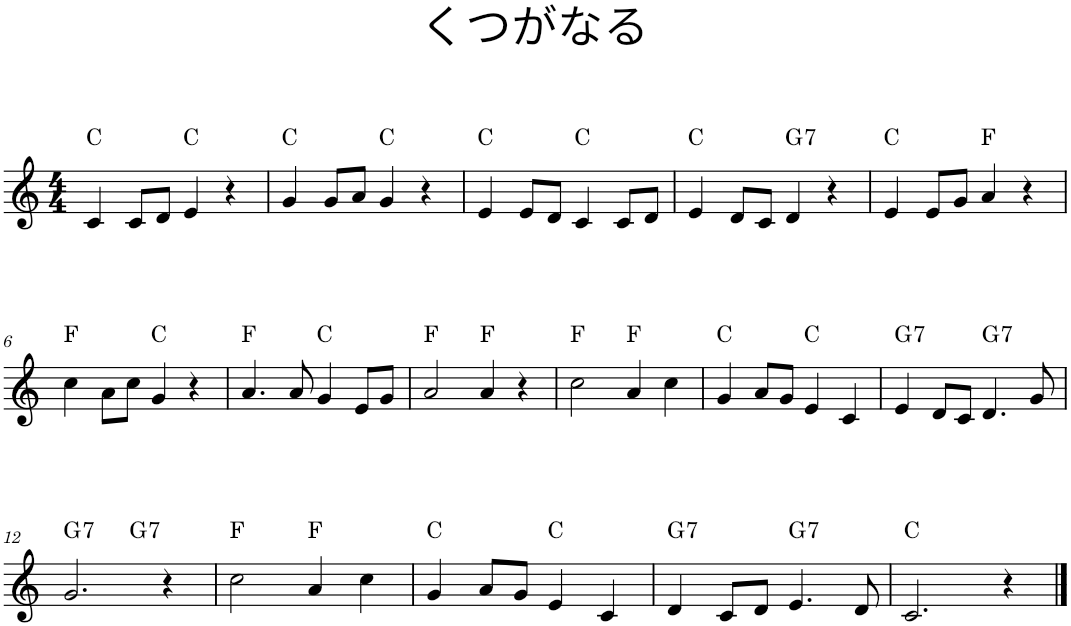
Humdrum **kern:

**kern	**harte
*part1	*part1
*staff1	*
*I"Piano	*
*I'Pno.	*
*clefG2	*
*k[]	*
*M4/4	*
=1	=1
4c/	C:maj
8c/L	.
8d/J	.
4e/	C:maj
4r	.
=2	=2
4g/	C:maj
8g/L	.
8a/J	.
4g/	C:maj
4r	.
=3	=3
4e/	C:maj
8e/L	.
8d/J	.
4c/	C:maj
8c/L	.
8d/J	.
=4	=4
4e/	C:maj
8d/L	.
8c/J	.
!	!LO:H:kt=7
4d/	G:7
4r	.
=5	=5
4e/	C:maj
8e/L	.
8g/J	.
4a/	F:maj
4r	.
!!LO:LB:g=z
=6	=6
4cc\	F:maj
8a\L	.
8cc\J	.
4g/	C:maj
4r	.
=7	=7
4.a/	F:maj
8a/	.
4g/	C:maj
8e/L	.
8g/J	.
=8	=8
2a/	F:maj
4a/	F:maj
4r	.
=9	=9
2cc\	F:maj
4a/	F:maj
4cc\	.
=10	=10
4g/	C:maj
8a/L	.
8g/J	.
4e/	C:maj
4c/	.
=11	=11
!	!LO:H:kt=7
4e/	G:7
8d/L	.
8c/J	.
!	!LO:H:kt=7
4.d/	G:7
8g/	.
!!LO:LB:g=z
=12	=12
!	!LO:H:kt=7
*^	*
2.g/	2ryy	G:7
!	!	!LO:H:kt=7
.	2ryy	G:7
4r	.	.
*v	*v	*
=13	=13
2cc\	F:maj
4a/	F:maj
4cc\	.
=14	=14
4g/	C:maj
8a/L	.
8g/J	.
4e/	C:maj
4c/	.
=15	=15
!	!LO:H:kt=7
4d/	G:7
8c/L	.
8d/J	.
!	!LO:H:kt=7
4.e/	G:7
8d/	.
=16	=16
2.c/	C:maj
4r	.
==	==
*-	*-
